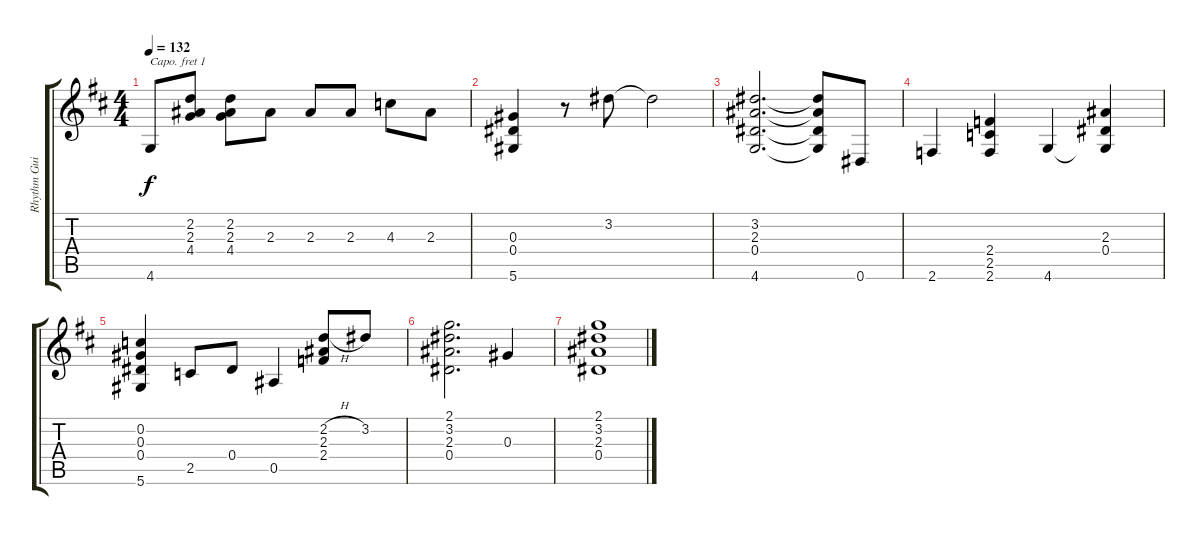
\track ("Rhythm Guitar" "Rhythm Gui") {instrument distortionguitar}
\staff {score tabs}
\capo 1
\tuning (E4 B3 G3 D3 A2 D2) {hide}
\ts (4 4)
\tempo 132
\clef g2
\ks d
4.6{t}.8{dy f} (2.2 2.3 4.4).8 (2.2 2.3 4.4).8 2.3.8 2.3.8 2.3.8 4.3.8 2.3.8 |
(0.3 0.4 5.6).4 r.8 3.2.8 3.2{t}.2 |
(3.2 2.3 0.4 4.6).2{d} (3.2{t} 2.3{t} 0.4{t} 4.6{t}).8 0.6.8 |
2.6.4 (2.4 2.5 2.6).4 4.6.4 (2.3 0.4 4.6{t}).4 |
(0.2 0.3 0.4 5.6).4 2.5.8 0.4.8 0.5.4 (2.2{h} 2.3 2.4).8 3.2.8 |
(2.1 3.2 2.3 0.4).2{d} 0.3.4 |
(2.1 3.2 2.3 0.4).1
